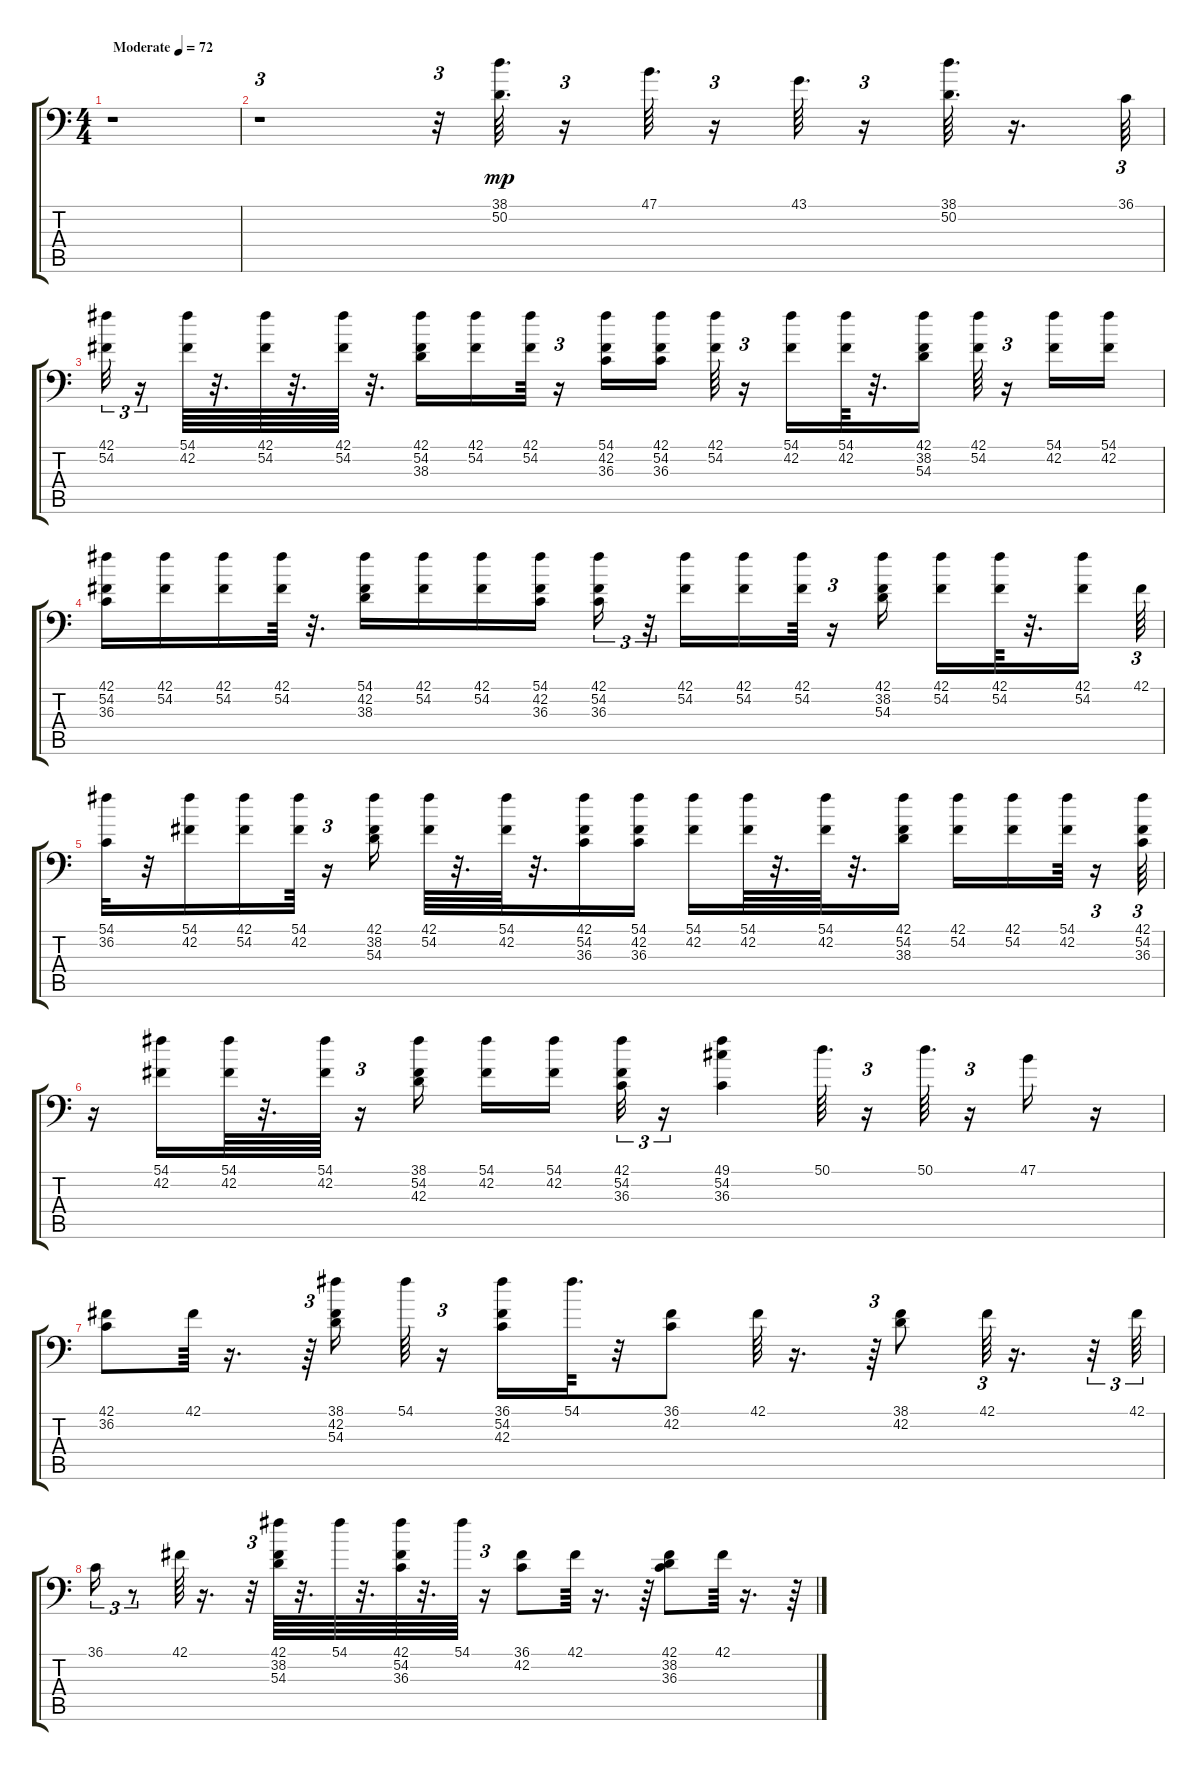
\track "" {instrument acousticgrandpiano}
\staff {score tabs}
\tuning (C-1 C-1 C-1 C-1 C-1 C-1) {hide}
\ts (4 4)
\tempo (72 "Moderate")
\clef f4
\ks c
r.1{dy mp instrument acousticgrandpiano} |
r.1{tu (3 2)} r.32{tu (3 2)} (38.1 50.2).64{d} r.16{tu (3 2)} 47.1.64{d} r.16{tu (3 2)} 43.1.64{d} r.16{tu (3 2)} (38.1 50.2).64{d} r.16{d} 36.1.64{tu (3 2)} |
(42.1 54.2).32{tu (3 2)} r.16{tu (3 2)} (54.1 42.2).64 r.32{d} (42.1 54.2).64 r.32{d} (42.1 54.2).64 r.32{d} (42.1 54.2 38.3).16 (42.1 54.2).16 (42.1 54.2).64 r.16{tu (3 2)} (54.1 42.2 36.3).16 (42.1 54.2 36.3).16 (42.1 54.2).64 r.16{tu (3 2)} (54.1 42.2).16 (54.1 42.2).64 r.32{d} (42.1 38.2 54.3).16 (42.1 54.2).64 r.16{tu (3 2)} (54.1 42.2).16 (54.1 42.2).16 |
(42.1 54.2 36.3).16 (42.1 54.2).16 (42.1 54.2).16 (42.1 54.2).64 r.32{d} (54.1 42.2 38.3).16 (42.1 54.2).16 (42.1 54.2).16 (54.1 42.2 36.3).16 (42.1 54.2 36.3).16{tu (3 2)} r.32{tu (3 2)} (42.1 54.2).16 (42.1 54.2).16 (42.1 54.2).64 r.16{tu (3 2)} (42.1 38.2 54.3).16 (42.1 54.2).16 (42.1 54.2).64 r.32{d} (42.1 54.2).16 42.1.64{tu (3 2)} |
(54.1 36.2).32 r.32 (54.1 42.2).16 (42.1 54.2).16 (54.1 42.2).64 r.16{tu (3 2)} (42.1 38.2 54.3).16 (42.1 54.2).64 r.32{d} (54.1 42.2).64 r.32{d} (42.1 54.2 36.3).16 (54.1 42.2 36.3).16 (54.1 42.2).16 (54.1 42.2).64 r.32{d} (54.1 42.2).64 r.32{d} (42.1 54.2 38.3).16 (42.1 54.2).16 (42.1 54.2).16 (54.1 42.2).64 r.16{tu (3 2)} (42.1 54.2 36.3).64{tu (3 2)} |
r.16 (54.1 42.2).16 (54.1 42.2).64 r.32{d} (54.1 42.2).64 r.16{tu (3 2)} (38.1 54.2 42.3).16 (54.1 42.2).16 (54.1 42.2).16 (42.1 54.2 36.3).32{tu (3 2)} r.16{tu (3 2)} (49.1 54.2 36.3).4 50.1.64{d} r.16{tu (3 2)} 50.1.64{d} r.16{tu (3 2)} 47.1.16 r.16 |
(42.1 36.2).8 42.1.64 r.16{d} r.64{tu (3 2)} (38.1 42.2 54.3).16 54.1.64 r.16{tu (3 2)} (36.1 54.2 42.3).16 54.1.64{d} r.32 (36.1 42.2).8 42.1.64 r.16{d} r.64{tu (3 2)} (38.1 42.2).8 42.1.64{tu (3 2)} r.16{d} r.32{tu (3 2)} 42.1.64{tu (3 2)} |
36.1.16{tu (3 2)} r.8{tu (3 2)} 42.1.64 r.16{d} r.32{tu (3 2)} (42.1 38.2 54.3).64 r.32{d} 54.1.64 r.32{d} (42.1 54.2 36.3).64 r.32{d} 54.1.64 r.16{tu (3 2)} (36.1 42.2).8 42.1.64 r.16{d} r.64 (42.1 38.2 36.3).8 42.1.64 r.16{d} r.64
